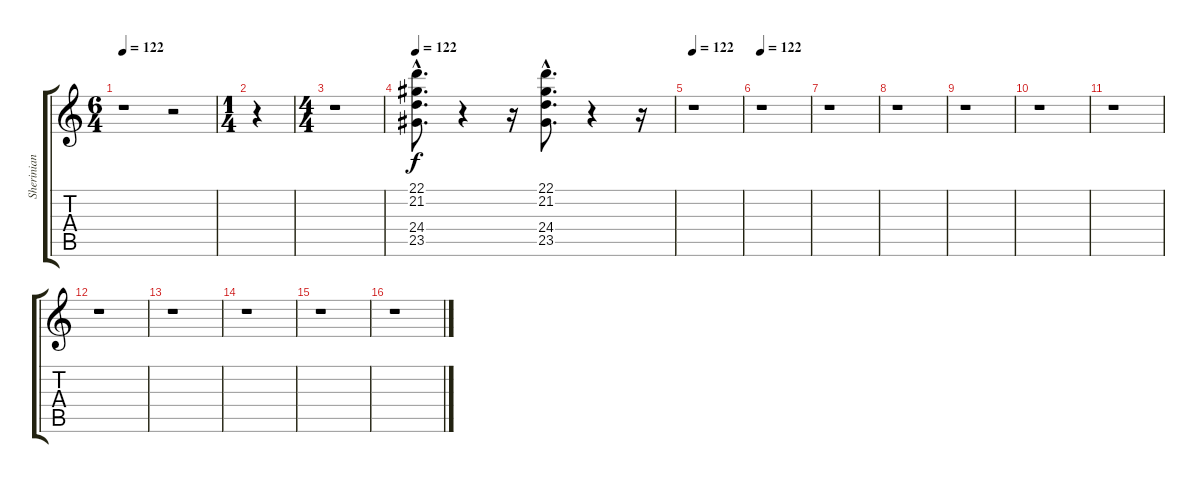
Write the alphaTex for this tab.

\track ("Sherinian Rhy." "Sherinian ") {instrument drawbarorgan}
\staff {score tabs}
\tuning (E4 B3 G3 D3 A2 E2) {hide}
\ts (6 4)
\tempo 122
\clef g2
\ks c
r.1{dy f} r.2 |
\ts (1 4)
r.4 |
\ts (4 4)
r.1 |
\tempo 122
(22.1{hac} 21.2{hac} 24.4{hac} 23.5{hac}).8{d instrument orchestrahit} r.4 r.16 (22.1{hac} 21.2{hac} 24.4{hac} 23.5{hac}).8{d} r.4 r.16 |
\tempo 122
r.1 |
\tempo 122
r.1 |
r.1 |
r.1 |
r.1 |
r.1 |
r.1 |
r.1 |
r.1 |
r.1 |
r.1 |
r.1
